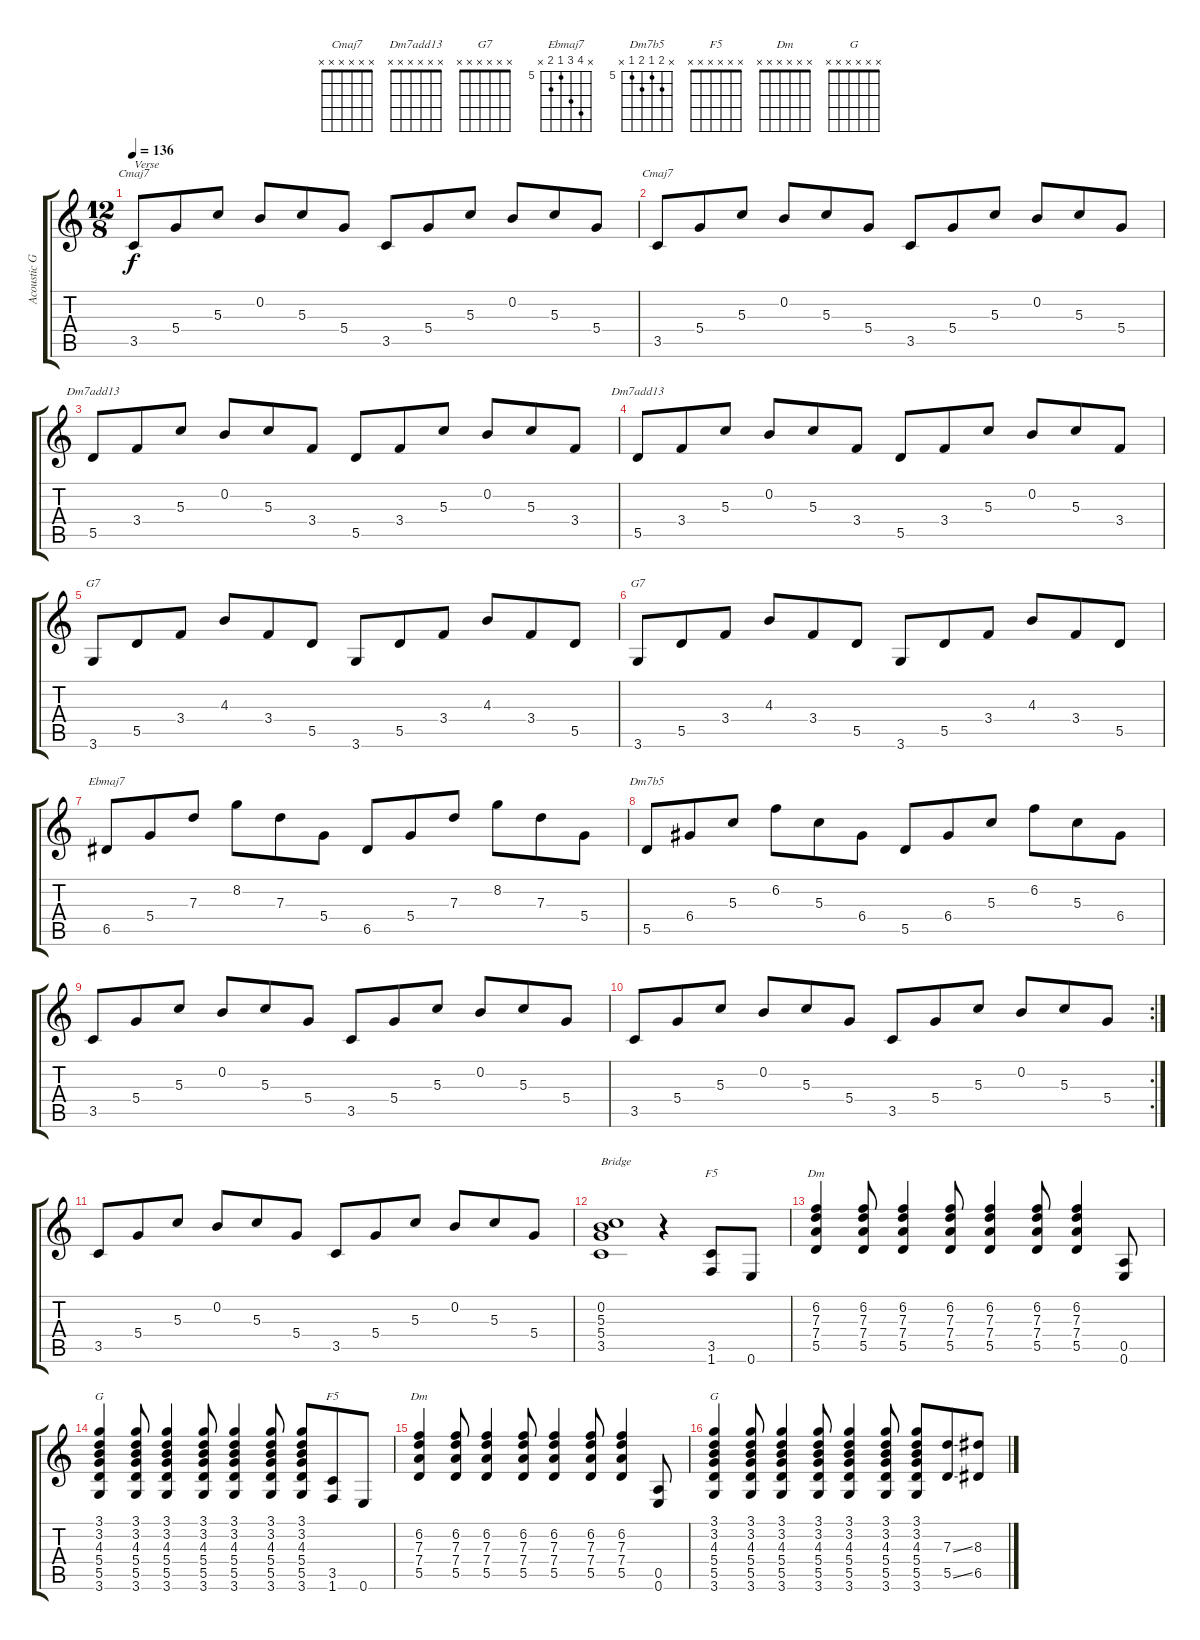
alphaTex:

\track ("Acoustic Guitar" "Acoustic G") {instrument acousticguitarnylon}
\staff {score tabs}
\tuning (E4 B3 G3 D3 A2 E2) {hide}
\chord ("Cmaj7" x 0 5 5 3 x)
\chord ("Cmaj7" x x x x x x) {firstfret 0}
\chord ("Dm7add13" x 0 5 3 5 x)
\chord ("Dm7add13" x x x x x x) {firstfret 0}
\chord ("G7" x x 4 3 5 3)
\chord ("G7" x x x x x x) {firstfret 0}
\chord ("Ebmaj7" x 8 7 5 6 x) {firstfret 5}
\chord ("Dm7b5" x 6 5 6 5 x) {firstfret 5}
\chord ("F5" x x x x 3 1)
\chord ("Dm" 5 6 7 7 5 x) {firstfret 5}
\chord ("G" 3 3 4 5 5 3)
\chord ("F5" x x x x x x) {firstfret 0}
\chord ("Dm" x x x x x x) {firstfret 0}
\chord ("G" x x x x x x) {firstfret 0}
\ts (12 8)
\tempo 136
\clef g2
\ks c
3.5.8{ch "Cmaj7" txt "Verse" dy f instrument acousticguitarnylon} 5.4.8 5.3.8 0.2.8 5.3.8 5.4.8 3.5.8 5.4.8 5.3.8 0.2.8 5.3.8 5.4.8 |
3.5.8{ch "Cmaj7"} 5.4.8 5.3.8 0.2.8 5.3.8 5.4.8 3.5.8 5.4.8 5.3.8 0.2.8 5.3.8 5.4.8 |
5.5.8{ch "Dm7add13"} 3.4.8 5.3.8 0.2.8 5.3.8 3.4.8 5.5.8 3.4.8 5.3.8 0.2.8 5.3.8 3.4.8 |
5.5.8{ch "Dm7add13"} 3.4.8 5.3.8 0.2.8 5.3.8 3.4.8 5.5.8 3.4.8 5.3.8 0.2.8 5.3.8 3.4.8 |
3.6.8{ch "G7"} 5.5.8 3.4.8 4.3.8 3.4.8 5.5.8 3.6.8 5.5.8 3.4.8 4.3.8 3.4.8 5.5.8 |
3.6.8{ch "G7"} 5.5.8 3.4.8 4.3.8 3.4.8 5.5.8 3.6.8 5.5.8 3.4.8 4.3.8 3.4.8 5.5.8 |
6.5.8{ch "Ebmaj7"} 5.4.8 7.3.8 8.2.8 7.3.8 5.4.8 6.5.8 5.4.8 7.3.8 8.2.8 7.3.8 5.4.8 |
5.5.8{ch "Dm7b5"} 6.4.8 5.3.8 6.2.8 5.3.8 6.4.8 5.5.8 6.4.8 5.3.8 6.2.8 5.3.8 6.4.8 |
3.5.8 5.4.8 5.3.8 0.2.8 5.3.8 5.4.8 3.5.8 5.4.8 5.3.8 0.2.8 5.3.8 5.4.8 |
\rc 2
3.5.8 5.4.8 5.3.8 0.2.8 5.3.8 5.4.8 3.5.8 5.4.8 5.3.8 0.2.8 5.3.8 5.4.8 |
3.5.8 5.4.8 5.3.8 0.2.8 5.3.8 5.4.8 3.5.8 5.4.8 5.3.8 0.2.8 5.3.8 5.4.8 |
(0.2 5.3 5.4 3.5).1{txt "Bridge"} r.4 (3.5 1.6).8{ch "F5"} 0.6.8 |
(6.2 7.3 7.4 5.5).4{ch "Dm"} (6.2 7.3 7.4 5.5).8 (6.2 7.3 7.4 5.5).4 (6.2 7.3 7.4 5.5).8 (6.2 7.3 7.4 5.5).4 (6.2 7.3 7.4 5.5).8 (6.2 7.3 7.4 5.5).4 (0.5 0.6).8 |
(3.1 3.2 4.3 5.4 5.5 3.6).4{ch "G"} (3.1 3.2 4.3 5.4 5.5 3.6).8 (3.1 3.2 4.3 5.4 5.5 3.6).4 (3.1 3.2 4.3 5.4 5.5 3.6).8 (3.1 3.2 4.3 5.4 5.5 3.6).4 (3.1 3.2 4.3 5.4 5.5 3.6).8 (3.1 3.2 4.3 5.4 5.5 3.6).8 (3.5 1.6).8{ch "F5"} 0.6.8 |
(6.2 7.3 7.4 5.5).4{ch "Dm"} (6.2 7.3 7.4 5.5).8 (6.2 7.3 7.4 5.5).4 (6.2 7.3 7.4 5.5).8 (6.2 7.3 7.4 5.5).4 (6.2 7.3 7.4 5.5).8 (6.2 7.3 7.4 5.5).4 (0.5 0.6).8 |
(3.1 3.2 4.3 5.4 5.5 3.6).4{ch "G"} (3.1 3.2 4.3 5.4 5.5 3.6).8 (3.1 3.2 4.3 5.4 5.5 3.6).4 (3.1 3.2 4.3 5.4 5.5 3.6).8 (3.1 3.2 4.3 5.4 5.5 3.6).4 (3.1 3.2 4.3 5.4 5.5 3.6).8 (3.1 3.2 4.3 5.4 5.5 3.6).8 (7.3{ss} 5.5{ss}).8 (8.3 6.5).8
